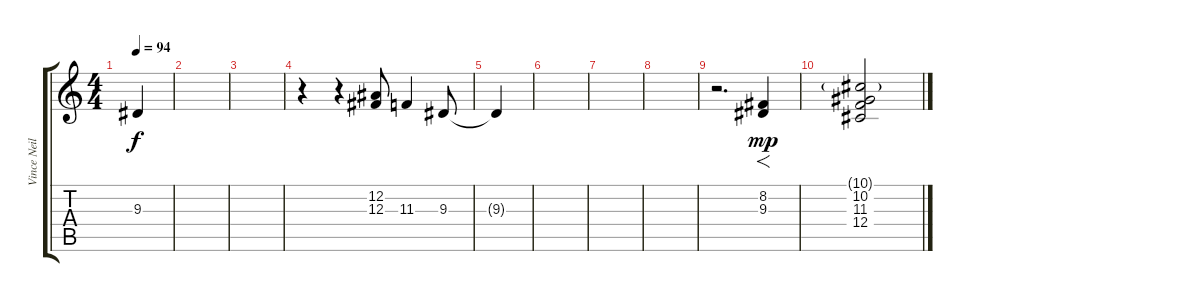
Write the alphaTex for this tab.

\track ("Vince Neil" "Vince Neil") {instrument choiraahs}
\staff {score tabs}
\tuning (Eb4 Bb3 Gb3 Db3 Ab2 Eb2) {hide}
\ts (4 4)
\tempo 94
\clef g2
\ks c
9.3{t}.4{dy f} |
|
|
r.4 r.4 (12.2 12.3).8 11.3.4 9.3.8 |
9.3{t}.4 |
|
|
|
r.2{d} (8.2 9.3).4{f dy mp} |
(10.1{g} 10.2 11.3 12.4).2
